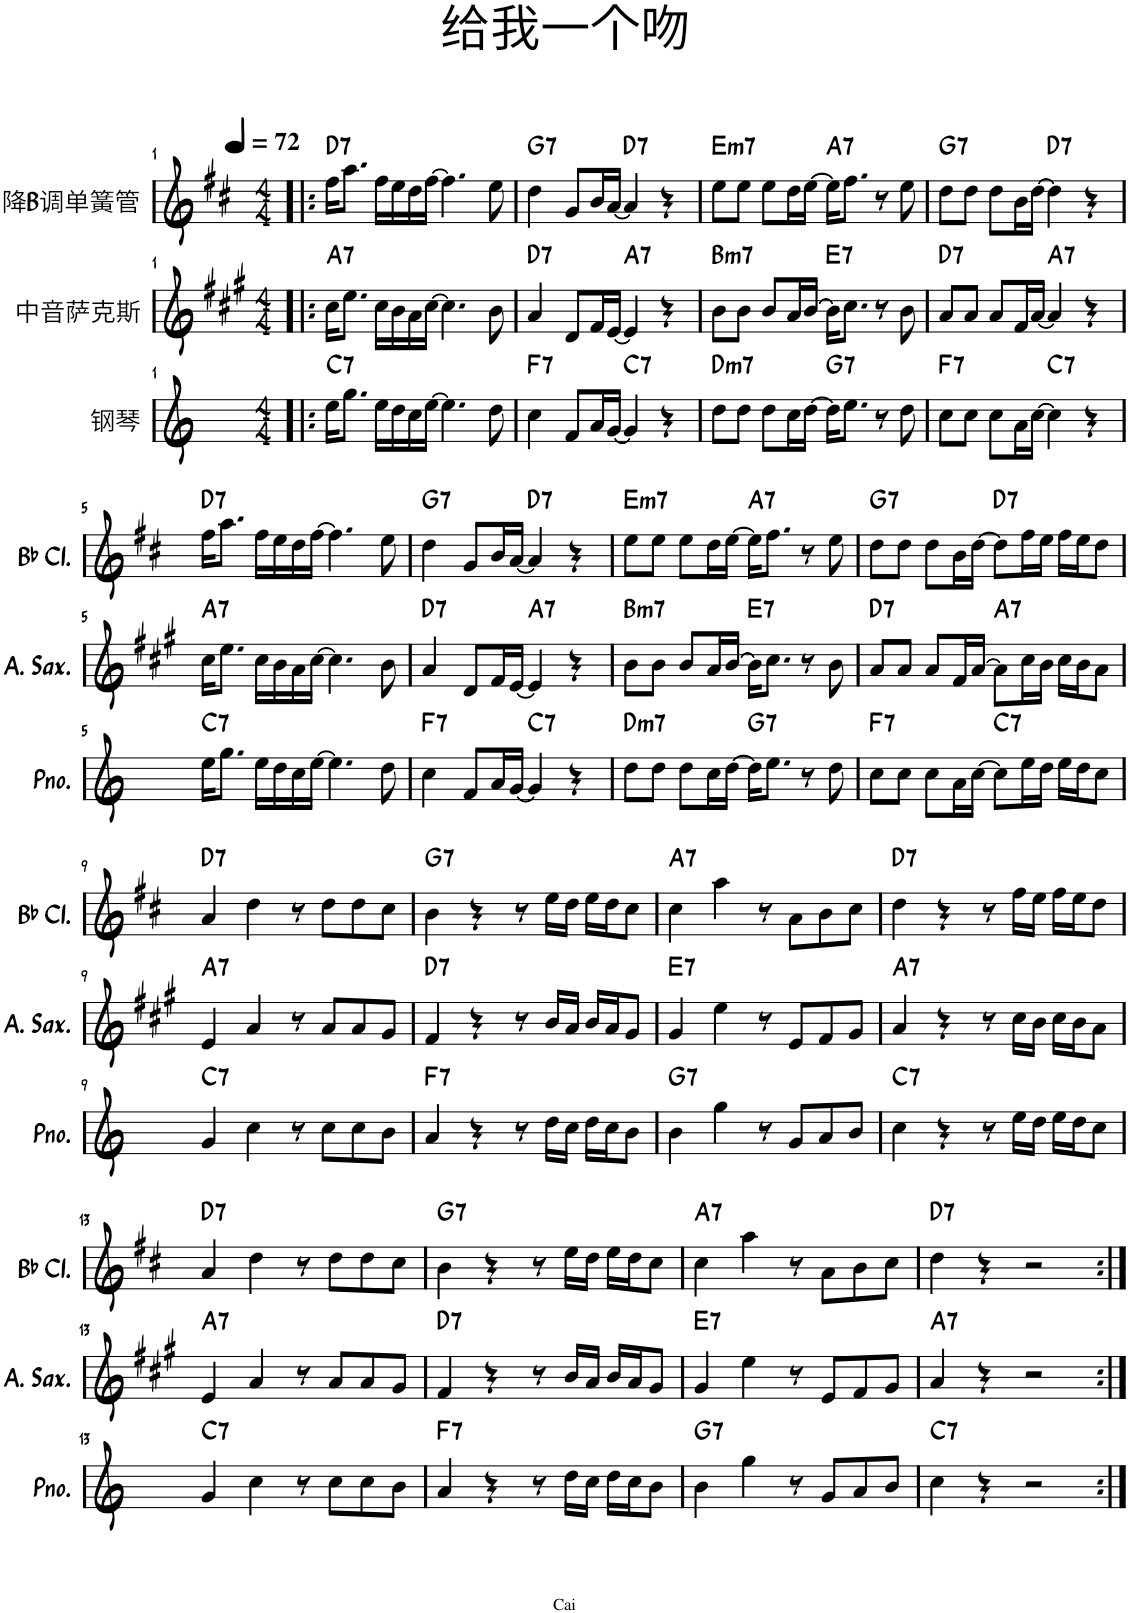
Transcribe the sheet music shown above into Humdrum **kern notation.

**kern	**harte	**kern	**harte	**kern	**harte
*part3	*part3	*part2	*part2	*part1	*part1
*staff3	*	*staff2	*	*staff1	*
*I"钢琴	*	*I"中音萨克斯	*	*I"降B调单簧管	*
*clefG2	*	*clefG2	*	*clefG2	*
*	*	*Trd5c9	*	*Trd1c2	*
*k[]	*	*k[f#c#g#]	*	*k[f#c#]	*
*M4/4	*	*M4/4	*	*M4/4	*
*MM72	*	*MM72	*	*MM72	*
=1!|:	=1!|:	=1!|:	=1!|:	=1!|:	=1!|:
!	!LO:H:kt=7	!	!LO:H:kt=7	!	!LO:H:kt=7
16ee\KL	C:7	16cc#\KL	A:7	16ff#\KL	D:7
8.gg\J	.	8.ee\J	.	8.aa\J	.
16ee\LL	.	16cc#\LL	.	16ff#\LL	.
16dd\	.	16b\	.	16ee\	.
16cc\	.	16a\	.	16dd\	.
[16ee\JJ	.	[16cc#\JJ	.	[16ff#\JJ	.
4.ee\]	.	4.cc#\]	.	4.ff#\]	.
8dd\	.	8b\	.	8ee\	.
=2	=2	=2	=2	=2	=2
!	!LO:H:kt=7	!	!LO:H:kt=7	!	!LO:H:kt=7
4cc\	F:7	4a/	D:7	4dd\	G:7
8f/L	.	8d/L	.	8g/L	.
16a/L	.	16f#/L	.	16b/L	.
[16g/JJ	.	[16e/JJ	.	[16a/JJ	.
!	!LO:H:kt=7	!	!LO:H:kt=7	!	!LO:H:kt=7
4g/]	C:7	4e/]	A:7	4a/]	D:7
4r	.	4r	.	4r	.
=3	=3	=3	=3	=3	=3
!	!LO:H:kt=m7	!	!LO:H:kt=m7	!	!LO:H:kt=m7
8dd\L	D:min7	8b\L	B:min7	8ee\L	E:min7
8dd\J	.	8b\J	.	8ee\J	.
8dd\L	.	8b/L	.	8ee\L	.
16cc\L	.	16a/L	.	16dd\L	.
[16dd\JJ	.	[16b/JJ	.	[16ee\JJ	.
!	!LO:H:kt=7	!	!LO:H:kt=7	!	!LO:H:kt=7
16dd\KL]	G:7	16b\KL]	E:7	16ee\KL]	A:7
8.ee\J	.	8.cc#\J	.	8.ff#\J	.
8r	.	8r	.	8r	.
8dd\	.	8b\	.	8ee\	.
=4	=4	=4	=4	=4	=4
!	!LO:H:kt=7	!	!LO:H:kt=7	!	!LO:H:kt=7
8cc\L	F:7	8a/L	D:7	8dd\L	G:7
8cc\J	.	8a/J	.	8dd\J	.
8cc\L	.	8a/L	.	8dd\L	.
16a\L	.	16f#/L	.	16b\L	.
[16cc\JJ	.	[16a/JJ	.	[16dd\JJ	.
!	!LO:H:kt=7	!	!LO:H:kt=7	!	!LO:H:kt=7
4cc\]	C:7	4a/]	A:7	4dd\]	D:7
4r	.	4r	.	4r	.
!!LO:LB:g=z
=5	=5	=5	=5	=5	=5
!	!LO:H:kt=7	!	!LO:H:kt=7	!	!LO:H:kt=7
16ee\KL	C:7	16cc#\KL	A:7	16ff#\KL	D:7
8.gg\J	.	8.ee\J	.	8.aa\J	.
16ee\LL	.	16cc#\LL	.	16ff#\LL	.
16dd\	.	16b\	.	16ee\	.
16cc\	.	16a\	.	16dd\	.
[16ee\JJ	.	[16cc#\JJ	.	[16ff#\JJ	.
4.ee\]	.	4.cc#\]	.	4.ff#\]	.
8dd\	.	8b\	.	8ee\	.
=6	=6	=6	=6	=6	=6
!	!LO:H:kt=7	!	!LO:H:kt=7	!	!LO:H:kt=7
4cc\	F:7	4a/	D:7	4dd\	G:7
8f/L	.	8d/L	.	8g/L	.
16a/L	.	16f#/L	.	16b/L	.
[16g/JJ	.	[16e/JJ	.	[16a/JJ	.
!	!LO:H:kt=7	!	!LO:H:kt=7	!	!LO:H:kt=7
4g/]	C:7	4e/]	A:7	4a/]	D:7
4r	.	4r	.	4r	.
=7	=7	=7	=7	=7	=7
!	!LO:H:kt=m7	!	!LO:H:kt=m7	!	!LO:H:kt=m7
8dd\L	D:min7	8b\L	B:min7	8ee\L	E:min7
8dd\J	.	8b\J	.	8ee\J	.
8dd\L	.	8b/L	.	8ee\L	.
16cc\L	.	16a/L	.	16dd\L	.
[16dd\JJ	.	[16b/JJ	.	[16ee\JJ	.
!	!LO:H:kt=7	!	!LO:H:kt=7	!	!LO:H:kt=7
16dd\KL]	G:7	16b\KL]	E:7	16ee\KL]	A:7
8.ee\J	.	8.cc#\J	.	8.ff#\J	.
8r	.	8r	.	8r	.
8dd\	.	8b\	.	8ee\	.
=8	=8	=8	=8	=8	=8
!	!LO:H:kt=7	!	!LO:H:kt=7	!	!LO:H:kt=7
8cc\L	F:7	8a/L	D:7	8dd\L	G:7
8cc\J	.	8a/J	.	8dd\J	.
8cc\L	.	8a/L	.	8dd\L	.
16a\L	.	16f#/L	.	16b\L	.
[16cc\JJ	.	[16a/JJ	.	[16dd\JJ	.
!	!LO:H:kt=7	!	!LO:H:kt=7	!	!LO:H:kt=7
8cc\L]	C:7	8a\L]	A:7	8dd\L]	D:7
16ee\L	.	16cc#\L	.	16ff#\L	.
16dd\JJ	.	16b\JJ	.	16ee\JJ	.
16ee\LL	.	16cc#\LL	.	16ff#\LL	.
16dd\J	.	16b\J	.	16ee\J	.
8cc\J	.	8a\J	.	8dd\J	.
!!LO:LB:g=z
=9	=9	=9	=9	=9	=9
!	!LO:H:kt=7	!	!LO:H:kt=7	!	!LO:H:kt=7
4g/	C:7	4e/	A:7	4a/	D:7
4cc\	.	4a/	.	4dd\	.
8r	.	8r	.	8r	.
8cc\L	.	8a/L	.	8dd\L	.
8cc\	.	8a/	.	8dd\	.
8bn\J	.	8g#/J	.	8cc#\J	.
=10	=10	=10	=10	=10	=10
!	!LO:H:kt=7	!	!LO:H:kt=7	!	!LO:H:kt=7
4a/	F:7	4f#/	D:7	4b\	G:7
4r	.	4r	.	4r	.
8r	.	8r	.	8r	.
16dd\LL	.	16b/LL	.	16ee\LL	.
16cc\JJ	.	16a/JJ	.	16dd\JJ	.
16dd\LL	.	16b/LL	.	16ee\LL	.
16cc\J	.	16a/J	.	16dd\J	.
8b\J	.	8g#/J	.	8cc#\J	.
=11	=11	=11	=11	=11	=11
!	!LO:H:kt=7	!	!LO:H:kt=7	!	!LO:H:kt=7
4b\	G:7	4g#/	E:7	4cc#\	A:7
4gg\	.	4ee\	.	4aa\	.
8r	.	8r	.	8r	.
8g/L	.	8e/L	.	8a\L	.
8a/	.	8f#/	.	8b\	.
8b/J	.	8g#/J	.	8cc#\J	.
=12	=12	=12	=12	=12	=12
!	!LO:H:kt=7	!	!LO:H:kt=7	!	!LO:H:kt=7
4cc\	C:7	4a/	A:7	4dd\	D:7
4r	.	4r	.	4r	.
8r	.	8r	.	8r	.
16ee\LL	.	16cc#\LL	.	16ff#\LL	.
16dd\JJ	.	16b\JJ	.	16ee\JJ	.
16ee\LL	.	16cc#\LL	.	16ff#\LL	.
16dd\J	.	16b\J	.	16ee\J	.
8cc\J	.	8a\J	.	8dd\J	.
!!LO:LB:g=z
=13	=13	=13	=13	=13	=13
!	!LO:H:kt=7	!	!LO:H:kt=7	!	!LO:H:kt=7
4g/	C:7	4e/	A:7	4a/	D:7
4cc\	.	4a/	.	4dd\	.
8r	.	8r	.	8r	.
8cc\L	.	8a/L	.	8dd\L	.
8cc\	.	8a/	.	8dd\	.
8bn\J	.	8g#/J	.	8cc#\J	.
=14	=14	=14	=14	=14	=14
!	!LO:H:kt=7	!	!LO:H:kt=7	!	!LO:H:kt=7
4a/	F:7	4f#/	D:7	4b\	G:7
4r	.	4r	.	4r	.
8r	.	8r	.	8r	.
16dd\LL	.	16b/LL	.	16ee\LL	.
16cc\JJ	.	16a/JJ	.	16dd\JJ	.
16dd\LL	.	16b/LL	.	16ee\LL	.
16cc\J	.	16a/J	.	16dd\J	.
8b\J	.	8g#/J	.	8cc#\J	.
=15	=15	=15	=15	=15	=15
!	!LO:H:kt=7	!	!LO:H:kt=7	!	!LO:H:kt=7
4b\	G:7	4g#/	E:7	4cc#\	A:7
4gg\	.	4ee\	.	4aa\	.
8r	.	8r	.	8r	.
8g/L	.	8e/L	.	8a\L	.
8a/	.	8f#/	.	8b\	.
8b/J	.	8g#/J	.	8cc#\J	.
=16	=16	=16	=16	=16	=16
!	!LO:H:kt=7	!	!LO:H:kt=7	!	!LO:H:kt=7
4cc\	C:7	4a/	A:7	4dd\	D:7
4r	.	4r	.	4r	.
2r	.	2r	.	2r	.
=:|!	=:|!	=:|!	=:|!	=:|!	=:|!
*-	*-	*-	*-	*-	*-
